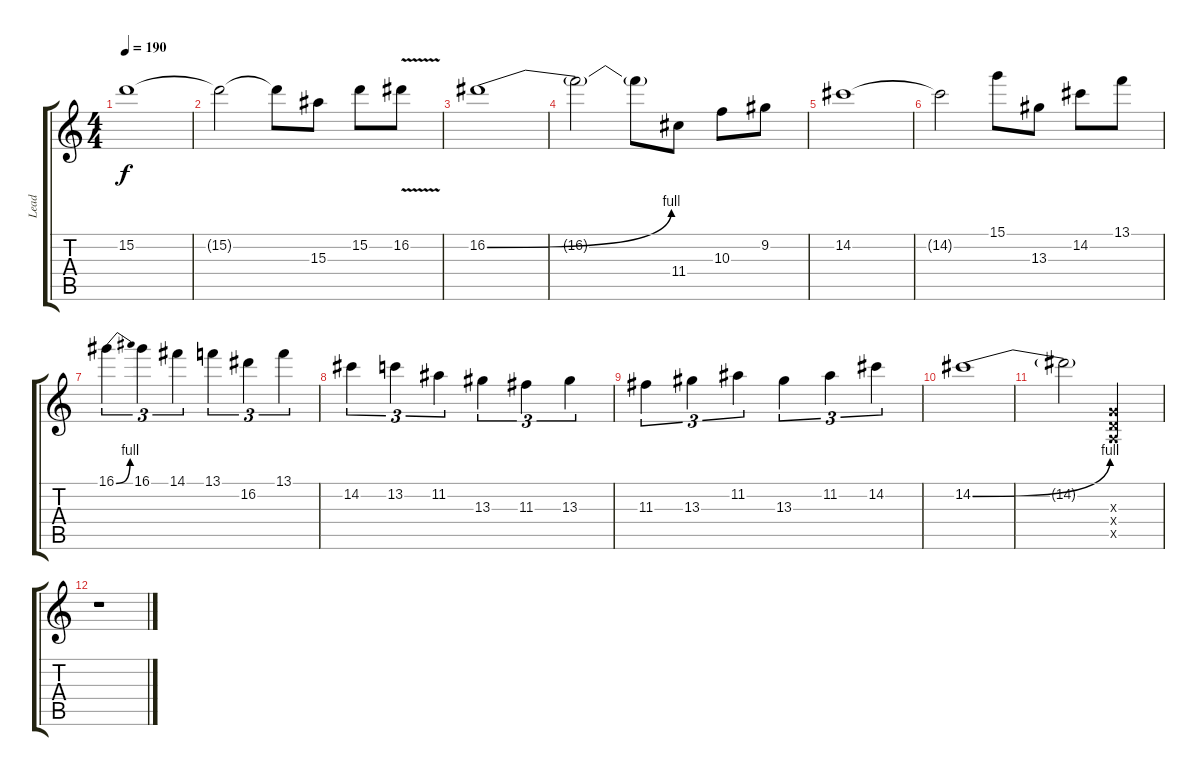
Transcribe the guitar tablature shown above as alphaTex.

\track ("Lead" "Lead") {instrument distortionguitar}
\staff {score tabs}
\tuning (E4 B3 G3 D3 A2 E2) {hide}
\ts (4 4)
\tempo 190
\clef g2
\ks c
15.2.1{dy f} |
15.2{t}.2 15.2{t}.8 15.3.8 15.2.8 16.2{v}.8 |
16.2{be (bend 0 0 60 4)}.1 |
16.2{t}.2 16.2{t}.8 11.4.8 10.3.8 9.2.8 |
14.2.1 |
14.2{t}.2 15.1.8 13.3.8 14.2.8 13.1.8 |
16.1{be (bend 0 0 60 4)}.4{tu (3 2)} 16.1.4{tu (3 2)} 14.1.4{tu (3 2)} 13.1.4{tu (3 2)} 16.2.4{tu (3 2)} 13.1.4{tu (3 2)} |
14.2.4{tu (3 2)} 13.2.4{tu (3 2)} 11.2.4{tu (3 2)} 13.3.4{tu (3 2)} 11.3.4{tu (3 2)} 13.3.4{tu (3 2)} |
11.3.4{tu (3 2)} 13.3.4{tu (3 2)} 11.2.4{tu (3 2)} 13.3.4{tu (3 2)} 11.2.4{tu (3 2)} 14.2.4{tu (3 2)} |
14.2{be (bend 0 0 60 4)}.1 |
14.2{t}.2 (0.3{x} 0.4{x} 0.5{x}).2 |
r.1
